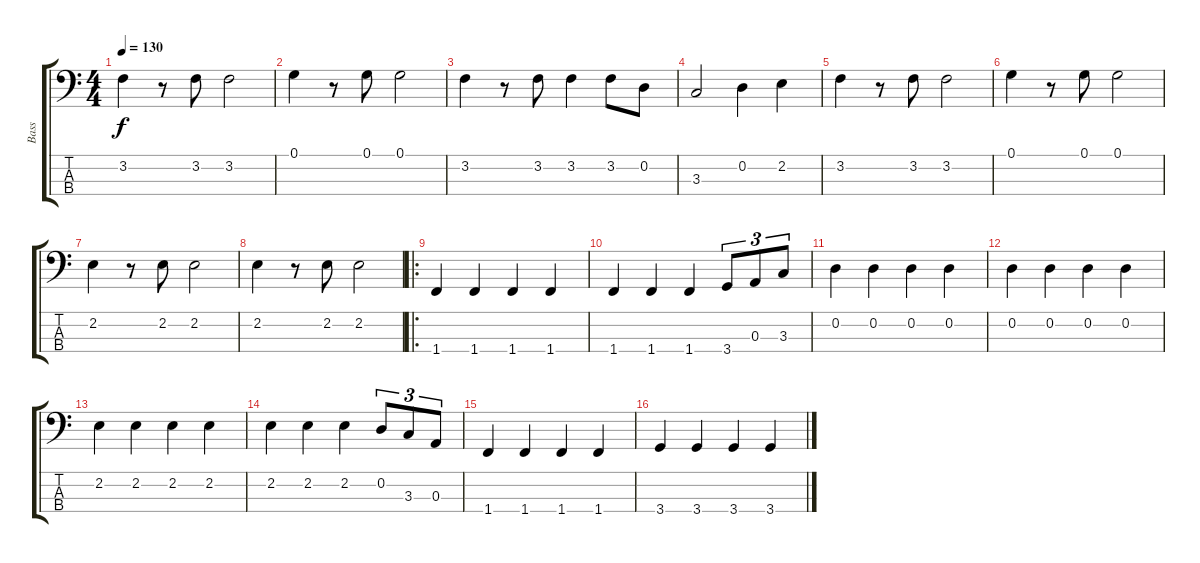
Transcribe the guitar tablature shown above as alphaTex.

\track ("Bass" "Bass") {instrument electricbassfinger}
\staff {score tabs}
\tuning (G2 D2 A1 E1) {hide}
\ts (4 4)
\tempo 130
\clef f4
\ks c
3.2.4{dy f} r.8 3.2.8 3.2.2 |
0.1.4 r.8 0.1.8 0.1.2 |
3.2.4 r.8 3.2.8 3.2.4 3.2.8 0.2.8 |
3.3.2 0.2.4 2.2.4 |
3.2.4 r.8 3.2.8 3.2.2 |
0.1.4 r.8 0.1.8 0.1.2 |
2.2.4 r.8 2.2.8 2.2.2 |
2.2.4 r.8 2.2.8 2.2.2 |
\ro
1.4.4 1.4.4 1.4.4 1.4.4 |
1.4.4 1.4.4 1.4.4 3.4.8{tu (3 2)} 0.3.8{tu (3 2)} 3.3.8{tu (3 2)} |
0.2.4 0.2.4 0.2.4 0.2.4 |
0.2.4 0.2.4 0.2.4 0.2.4 |
2.2.4 2.2.4 2.2.4 2.2.4 |
2.2.4 2.2.4 2.2.4 0.2.8{tu (3 2)} 3.3.8{tu (3 2)} 0.3.8{tu (3 2)} |
1.4.4 1.4.4 1.4.4 1.4.4 |
3.4.4 3.4.4 3.4.4 3.4.4
